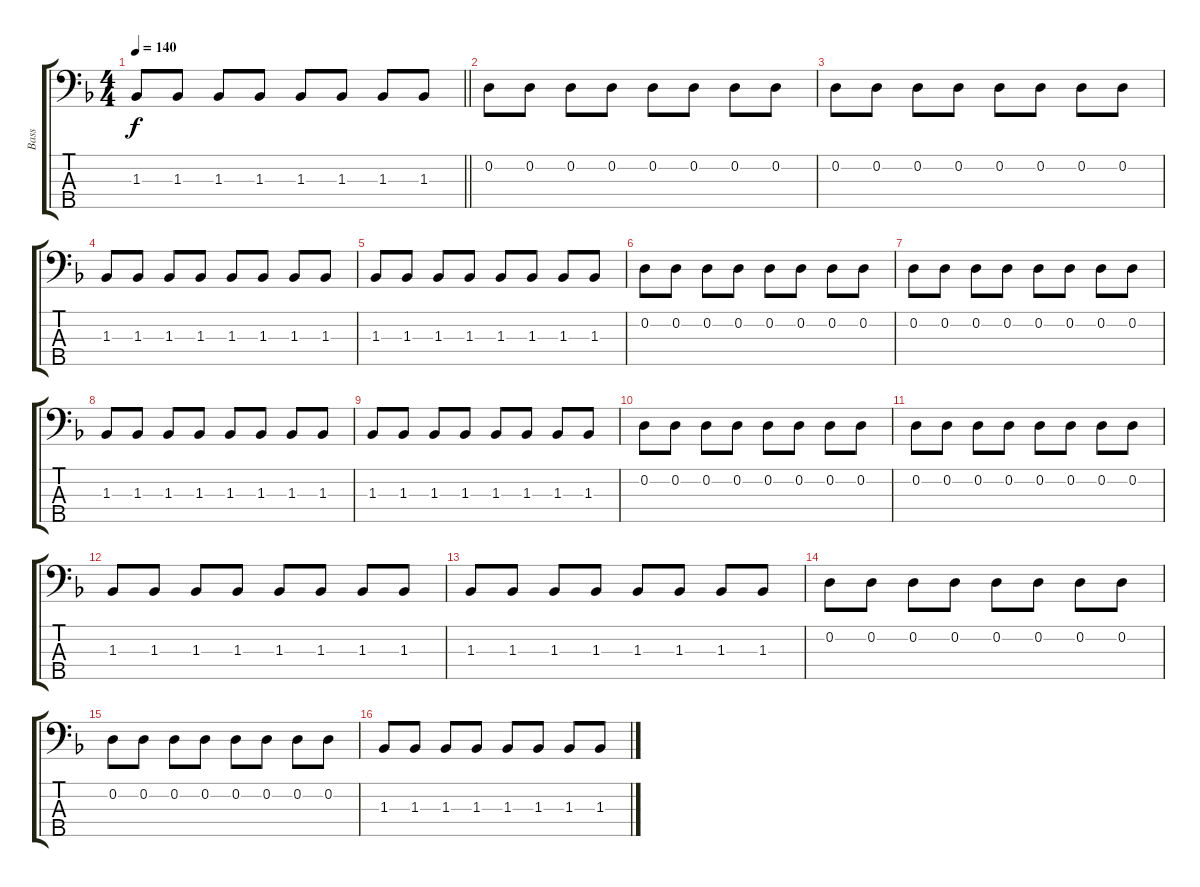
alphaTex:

\track ("Bass" "Bass") {instrument electricbassfinger}
\staff {score tabs}
\tuning (G2 D2 A1 E1 B0) {hide}
\ts (4 4)
\tempo 140
\clef f4
\barLineRight lightlight
\ks dminor
1.3.8{dy f} 1.3.8 1.3.8 1.3.8 1.3.8 1.3.8 1.3.8 1.3.8 |
0.2.8 0.2.8 0.2.8 0.2.8 0.2.8 0.2.8 0.2.8 0.2.8 |
0.2.8 0.2.8 0.2.8 0.2.8 0.2.8 0.2.8 0.2.8 0.2.8 |
1.3.8 1.3.8 1.3.8 1.3.8 1.3.8 1.3.8 1.3.8 1.3.8 |
1.3.8 1.3.8 1.3.8 1.3.8 1.3.8 1.3.8 1.3.8 1.3.8 |
0.2.8 0.2.8 0.2.8 0.2.8 0.2.8 0.2.8 0.2.8 0.2.8 |
0.2.8 0.2.8 0.2.8 0.2.8 0.2.8 0.2.8 0.2.8 0.2.8 |
1.3.8 1.3.8 1.3.8 1.3.8 1.3.8 1.3.8 1.3.8 1.3.8 |
1.3.8 1.3.8 1.3.8 1.3.8 1.3.8 1.3.8 1.3.8 1.3.8 |
0.2.8 0.2.8 0.2.8 0.2.8 0.2.8 0.2.8 0.2.8 0.2.8 |
0.2.8 0.2.8 0.2.8 0.2.8 0.2.8 0.2.8 0.2.8 0.2.8 |
1.3.8 1.3.8 1.3.8 1.3.8 1.3.8 1.3.8 1.3.8 1.3.8 |
1.3.8 1.3.8 1.3.8 1.3.8 1.3.8 1.3.8 1.3.8 1.3.8 |
0.2.8 0.2.8 0.2.8 0.2.8 0.2.8 0.2.8 0.2.8 0.2.8 |
0.2.8 0.2.8 0.2.8 0.2.8 0.2.8 0.2.8 0.2.8 0.2.8 |
1.3.8 1.3.8 1.3.8 1.3.8 1.3.8 1.3.8 1.3.8 1.3.8
